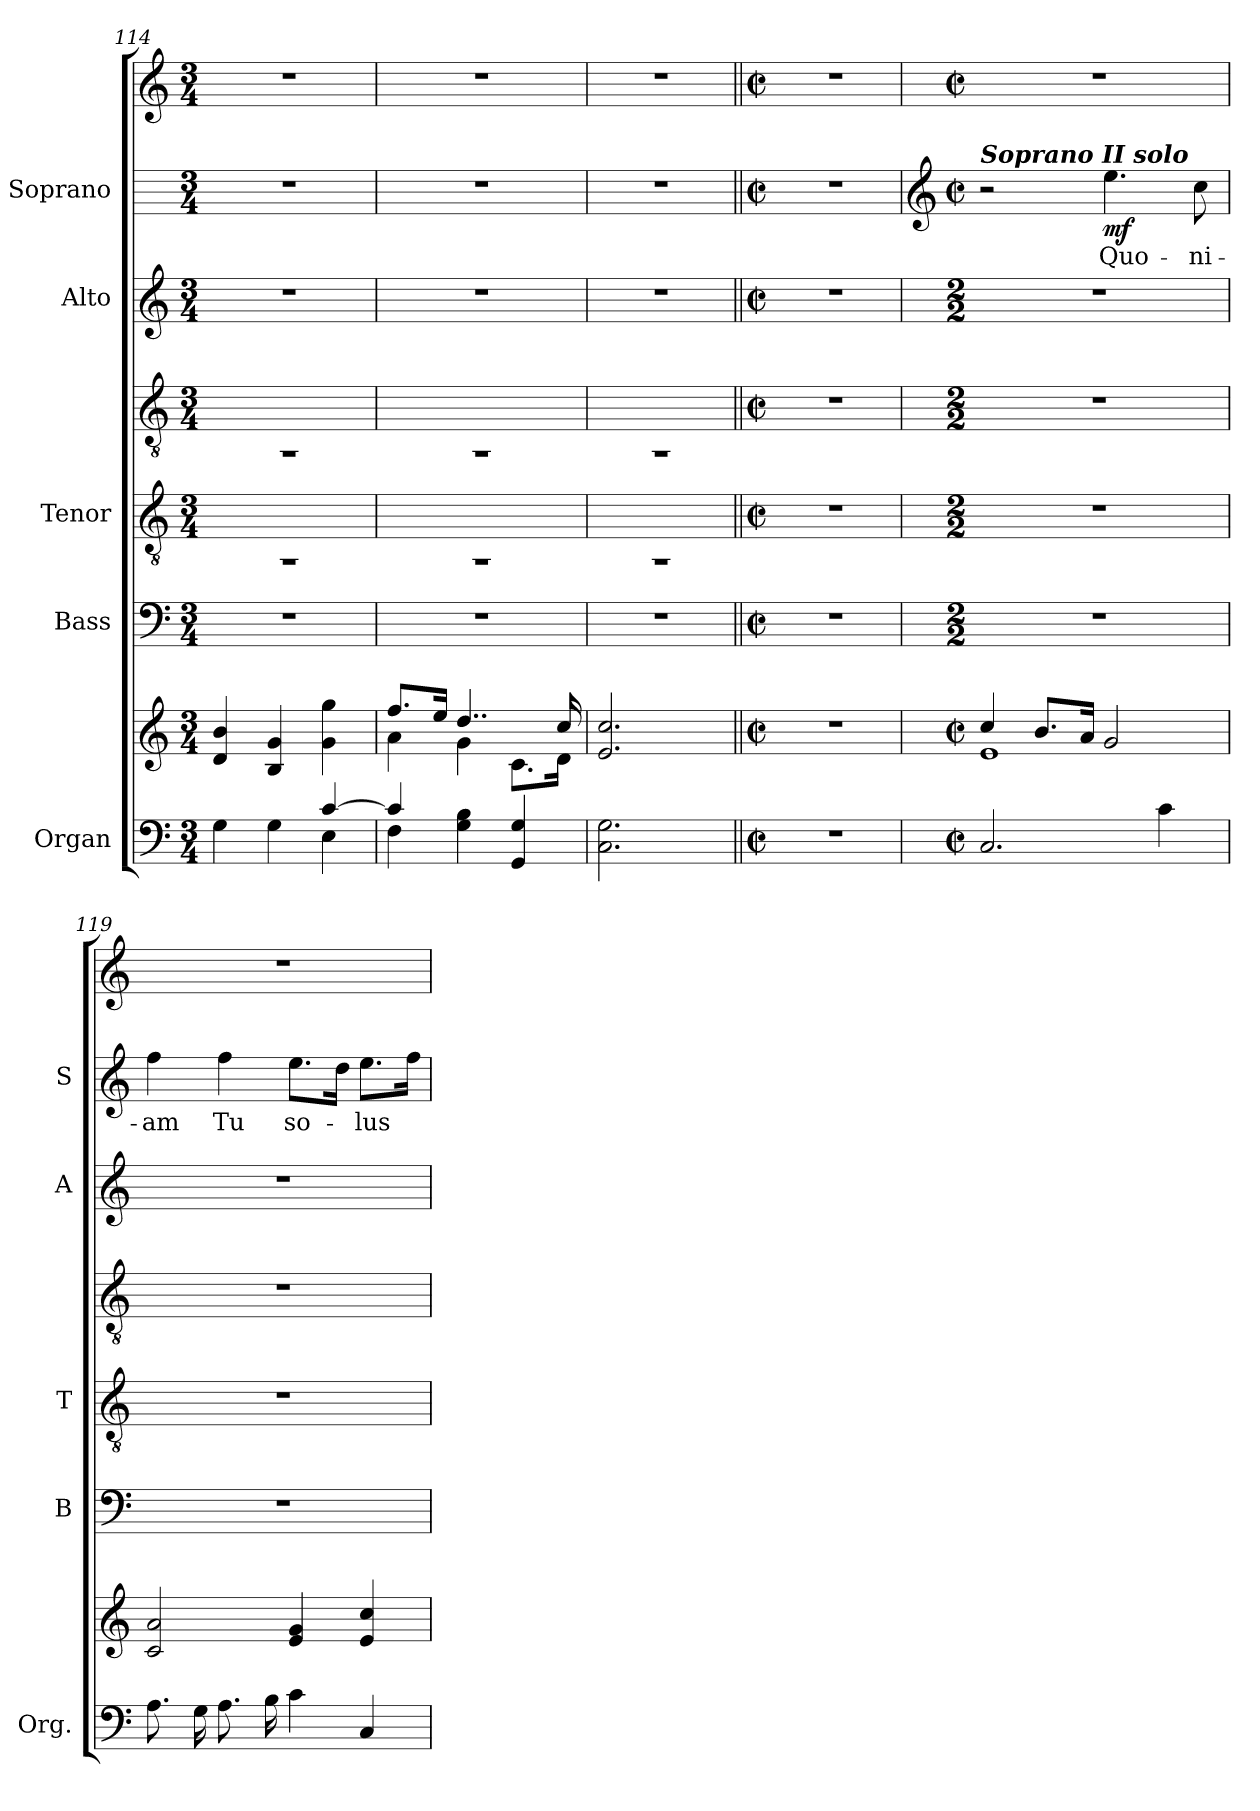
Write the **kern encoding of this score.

**kern	**kern	**kern	**kern	**kern	**kern	**kern	**text	**kern	**dynam
*part5	*part5	*part4	*part3	*part3	*part2	*part1	*part1	*part1	*part1
*staff8	*staff7	*staff6	*staff5	*staff4	*staff3	*staff2	*staff2	*staff1	*staff1/2
*I"Organ	*	*I"Bass	*I"Tenor	*	*I"Alto	*I"Soprano	*	*	*
*I'Org.	*	*I'B	*I'T	*	*I'A	*I'S	*	*	*
*clefF4	*clefG2	*clefF4	*clefGv2	*clefGv2	*clefG2	*	*	*clefG2	*
*k[]	*k[]	*k[]	*k[]	*k[]	*k[]	*k[]	*	*k[]	*
*C:	*C:	*C:	*C:	*C:	*C:	*C:	*	*C:	*
*M3/4	*M3/4	*M3/4	*M3/4	*M3/4	*M3/4	*M3/4	*	*M3/4	*
=114	=114	=114	=114	=114	=114	=114	=114	=114	=114
*^	*^	*	*	*	*	*	*	*	*
!	!	!	!	!LO:N:vis=1	!LO:N:vis=1	!LO:N:vis=1	!LO:N:vis=1	!LO:N:vis=1	!	!LO:N:vis=1	!
4G\	2ryy	4d/ 4b/	2ryy	2.r	2.rBB	2.rBB	2.r	2.r	.	2.r	.
4G\	.	4B/ 4g/	.	.	.	.	.	.	.	.	.
[4c	4E\	4g\ 4gg\	4ryy	.	.	.	.	.	.	.	.
=115	=115	=115	=115	=115	=115	=115	=115	=115	=115	=115	=115
!	!	!	!	!LO:N:vis=1	!LO:N:vis=1	!LO:N:vis=1	!LO:N:vis=1	!LO:N:vis=1	!	!LO:N:vis=1	!
4c]	4F\	8.ff/L	4a\	2.r	2.rBB	2.rBB	2.r	2.r	.	2.r	.
.	.	16ee/J	.	.	.	.	.	.	.	.	.
4G\ 4B\	4ryy	4..dd/	4g\	.	.	.	.	.	.	.	.
4GG 4G	4ryy	.	8.c\L	.	.	.	.	.	.	.	.
.	.	16cc/	16d\J	.	.	.	.	.	.	.	.
=116	=116	=116	=116	=116	=116	=116	=116	=116	=116	=116	=116
!	!	!	!	!LO:N:vis=1	!LO:N:vis=1	!LO:N:vis=1	!LO:N:vis=1	!LO:N:vis=1	!	!LO:N:vis=1	!
2.C\ 2.G\	2ryy	2.e/ 2.cc/	2ryy	2.r	2.rBB	2.rBB	2.r	2.r	.	2.r	.
.	4ryy	.	4ryy	.	.	.	.	.	.	.	.
*v	*v	*	*	*	*	*	*	*	*	*	*
*	*v	*v	*	*	*	*	*	*	*	*
=117||	=117||	=117||	=117||	=117||	=117||	=117||	=117||	=117||	=117||
*M2/2	*M2/2	*M2/2	*M2/2	*M2/2	*M2/2	*M2/2	*	*M2/2	*
*met(c|)	*met(c|)	*met(c|)	*met(c|)	*met(c|)	*met(c|)	*met(c|)	*	*met(c|)	*
1r	1r	1r	1r	1r	1r	1r	.	1r	.
!!LO:LB:g=z
=118	=118	=118	=118	=118	=118	=118	=118	=118	=118
*	*	*	*	*	*	*clefG2	*	*	*
*	*	*	*	*	*	*k[]	*	*k[]	*
*	*	*	*	*	*	*C:	*	*C:	*
*M2/2	*M2/2	*M2/2	*M2/2	*M2/2	*M2/2	*M2/2	*	*M2/2	*
*met(c|)	*met(c|)	*	*	*	*	*met(c|)	*	*met(c|)	*
*	*^	*	*	*	*	*	*	*	*
!	!	!	!	!	!	!	!LO:TX:a:Bi:t=Soprano II solo	!	!	!
2.C	4cc/	1e\	1r	1r	1r	1r	2r	.	1r	.
.	8.b/L	.	.	.	.	.	.	.	.	.
.	16a/J	.	.	.	.	.	.	.	.	.
!	!	!	!	!	!	!	!	!LO:LY:b	!	!LO:DY:b=2
.	2g/	.	.	.	.	.	4.ee	Quo-	.	mf
4c	.	.	.	.	.	.	.	.	.	.
!	!	!	!	!	!	!	!	!LO:LY:b	!	!
.	.	.	.	.	.	.	8cc	-ni-	.	.
=119	=119	=119	=119	=119	=119	=119	=119	=119	=119	=119
!	!	!	!	!	!	!	!	!LO:LY:b	!	!
8.AL	2c/ 2a/	2ryy	1r	1r	1r	1r	4ff	-am	1r	.
16GL	.	.	.	.	.	.	.	.	.	.
!	!	!	!	!	!	!	!	!LO:LY:b	!	!
8.A	.	.	.	.	.	.	4ff	Tu	.	.
16BJ	.	.	.	.	.	.	.	.	.	.
!	!	!	!	!	!	!	!	!LO:LY:b	!	!
4c	4e/ 4g/	2ryy	.	.	.	.	8.eeL	so-	.	.
.	.	.	.	.	.	.	16ddJ	.	.	.
!	!	!	!	!	!	!	!	!LO:LY:b	!	!
4C	4e/ 4cc/	.	.	.	.	.	8.eeL	lus	.	.
.	.	.	.	.	.	.	16ffJ	.	.	.
*	*v	*v	*	*	*	*	*	*	*	*
=	=	=	=	=	=	=	=	=	=
*-	*-	*-	*-	*-	*-	*-	*-	*-	*-
